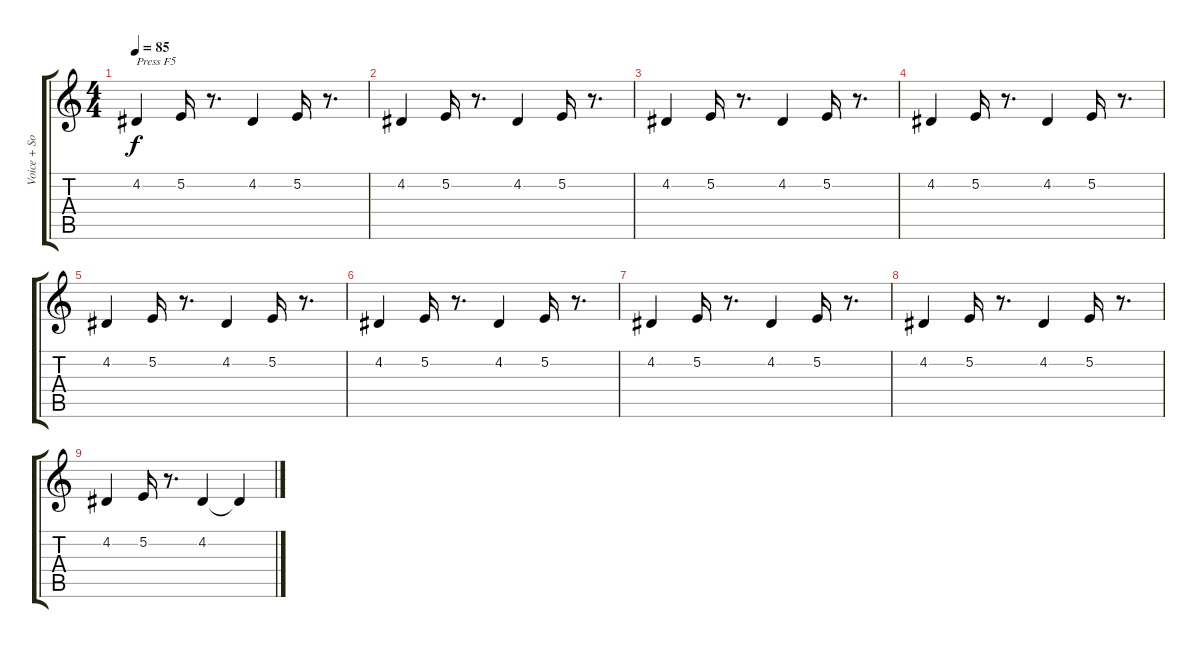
\track ("Voice + Solo" "Voice + So") {instrument synthvoice}
\staff {score tabs}
\tuning (E4 B3 G3 D3 A2 E2) {hide}
\ts (4 4)
\tempo 85
\clef g2
\ks c
4.2.4{txt "Press F5" dy f instrument synthvoice} 5.2.16 r.8{d} 4.2.4 5.2.16 r.8{d} |
4.2.4 5.2.16 r.8{d} 4.2.4 5.2.16 r.8{d} |
4.2.4 5.2.16 r.8{d} 4.2.4 5.2.16 r.8{d} |
4.2.4 5.2.16 r.8{d} 4.2.4 5.2.16 r.8{d} |
4.2.4 5.2.16 r.8{d} 4.2.4 5.2.16 r.8{d} |
4.2.4 5.2.16 r.8{d} 4.2.4 5.2.16 r.8{d} |
4.2.4 5.2.16 r.8{d} 4.2.4 5.2.16 r.8{d} |
4.2.4 5.2.16 r.8{d} 4.2.4 5.2.16 r.8{d} |
4.2.4 5.2.16 r.8{d} 4.2.4 4.2{t}.4
